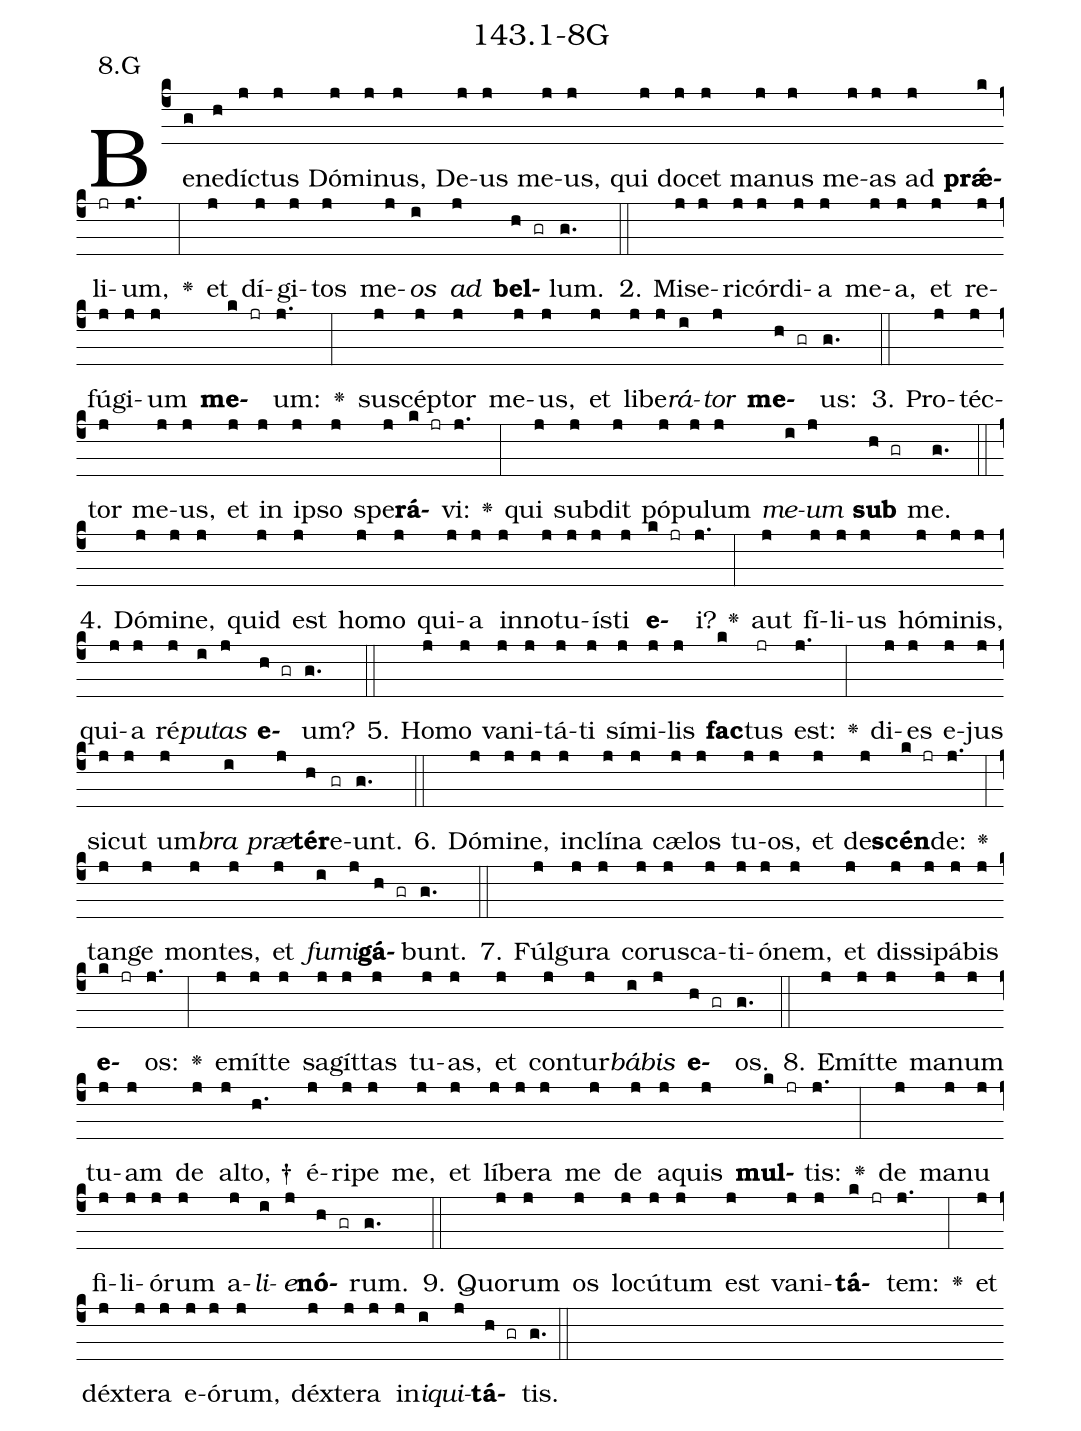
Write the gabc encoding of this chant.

name: 143.1-8G;
annotation: 8.G;
%%
(c4)Be(g)ne(h)díc(j)tus(j) Dó(j)mi(j)nus,(j) De(j)us(j) me(j)us,(j) qui(j) do(j)cet(j) ma(j)nus(j) me(j)as(j) ad(j) <b>prǽ</b>(k)li(jr)um,(j.) <v>\greheightstar</v>(:) et(j) dí(j)gi(j)tos(j) me(j)<i>os</i>(i) <i>ad</i>(j) <b>bel</b>(h gr)lum.(g.) (::)
2. Mi(j)se(j)ri(j)cór(j)di(j)a(j) me(j)a,(j) et(j) re(j)fú(j)gi(j)um(j) <b>me</b>(k jr)um:(j.) <v>\greheightstar</v>(:) su(j)scép(j)tor(j) me(j)us,(j) et(j) li(j)be(j)<i>rá</i>(i)<i>tor</i>(j) <b>me</b>(h gr)us:(g.) (::)
3. Pro(j)téc(j)tor(j) me(j)us,(j) et(j) in(j) ip(j)so(j) spe(j)<b>rá</b>(k jr)vi:(j.) <v>\greheightstar</v>(:) qui(j) sub(j)dit(j) pó(j)pu(j)lum(j) <i>me</i>(i)<i>um</i>(j) <b>sub</b>(h gr) me.(g.) (::)
4. Dó(j)mi(j)ne,(j) quid(j) est(j) ho(j)mo(j) qui(j)a(j) in(j)no(j)tu(j)ís(j)ti(j) <b>e</b>(k jr)i?(j.) <v>\greheightstar</v>(:) aut(j) fí(j)li(j)us(j) hó(j)mi(j)nis,(j) qui(j)a(j) ré(j)<i>pu</i>(i)<i>tas</i>(j) <b>e</b>(h gr)um?(g.) (::)
5. Ho(j)mo(j) va(j)ni(j)tá(j)ti(j) sí(j)mi(j)lis(j) <b>fac</b>(k)tus(jr) est:(j.) <v>\greheightstar</v>(:) di(j)es(j) e(j)jus(j) sic(j)ut(j) um(j)<i>bra</i>(i) <i>præ</i>(j)<b>tér</b>(h)e(gr)unt.(g.) (::)
6. Dó(j)mi(j)ne,(j) in(j)clí(j)na(j) cæ(j)los(j) tu(j)os,(j) et(j) de(j)<b>scén</b>(k jr)de:(j.) <v>\greheightstar</v>(:) tan(j)ge(j) mon(j)tes,(j) et(j) <i>fu</i>(i)<i>mi</i>(j)<b>gá</b>(h gr)bunt.(g.) (::)
7. Fúl(j)gu(j)ra(j) co(j)rus(j)ca(j)ti(j)ó(j)nem,(j) et(j) dis(j)si(j)pá(j)bis(j) <b>e</b>(k jr)os:(j.) <v>\greheightstar</v>(:) e(j)mít(j)te(j) sa(j)gít(j)tas(j) tu(j)as,(j) et(j) con(j)tur(j)<i>bá</i>(i)<i>bis</i>(j) <b>e</b>(h gr)os.(g.) (::)
8. E(j)mít(j)te(j) ma(j)num(j) tu(j)am(j) de(j) al(j)to, †(h.) é(j)ri(j)pe(j) me,(j) et(j) lí(j)be(j)ra(j) me(j) de(j) a(j)quis(j) <b>mul</b>(k jr)tis:(j.) <v>\greheightstar</v>(:) de(j) ma(j)nu(j) fi(j)li(j)ó(j)rum(j) a(j)<i>li</i>(i)<i>e</i>(j)<b>nó</b>(h gr)rum.(g.) (::)
9. Quo(j)rum(j) os(j) lo(j)cú(j)tum(j) est(j) va(j)ni(j)<b>tá</b>(k jr)tem:(j.) <v>\greheightstar</v>(:) et(j) déx(j)te(j)ra(j) e(j)ó(j)rum,(j) déx(j)te(j)ra(j) in(j)<i>i</i>(i)<i>qui</i>(j)<b>tá</b>(h gr)tis.(g.) (::)
